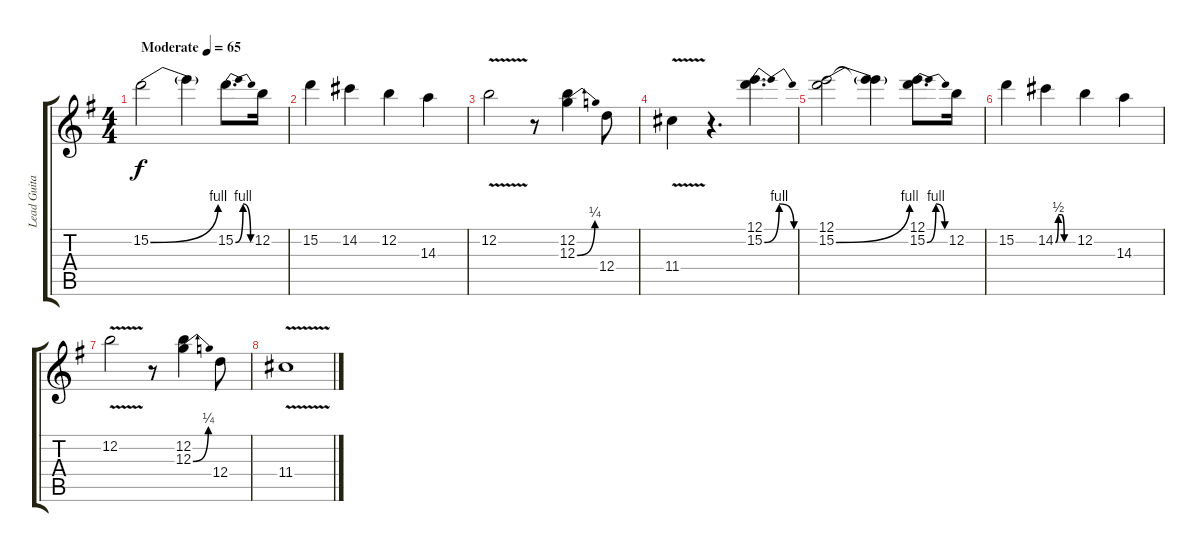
\track ("Lead Guitar" "Lead Guita") {instrument distortionguitar}
\staff {score tabs}
\tuning (E4 B3 G3 D3 A2 E2) {hide}
\ts (4 4)
\tempo (65 "Moderate")
\clef g2
\ks eminor
15.2{be (bend 0 0 60 4)}.2{dy f instrument distortionguitar} 15.2{t}.4{volume 5} 15.2{be (bendrelease 0 0 4 4 45 4 60 0)}.8{d volume 12} 12.2.16 |
15.2.4 14.2.4 12.2.4 14.3.4 |
12.2{v}.2{volume 5} r.8 (12.2 12.3{be (bend 0 0 60 1)}).4{volume 10 instrument distortionguitar} 12.4.8 |
11.4{v}.4 r.4{d} (12.1 15.2{be (bendrelease 0 0 10 4 37 4 60 0)}).4{d} |
(12.1 15.2{be (bend 0 0 60 4)}).2 (12.1{t} 15.2{t}).4{volume 5} (12.1 15.2{be (bendrelease 0 0 4 4 45 4 60 0)}).8{d volume 11} 12.2.16 |
15.2.4 14.2{be (custom 0 0 10 2 20 2 30 0 60 0)}.4 12.2.4 14.3.4 |
12.2{v}.2{volume 5} r.8 (12.2 12.3{be (bend 0 0 60 1)}).4{volume 10} 12.4.8 |
11.4{v}.1{volume 3}
